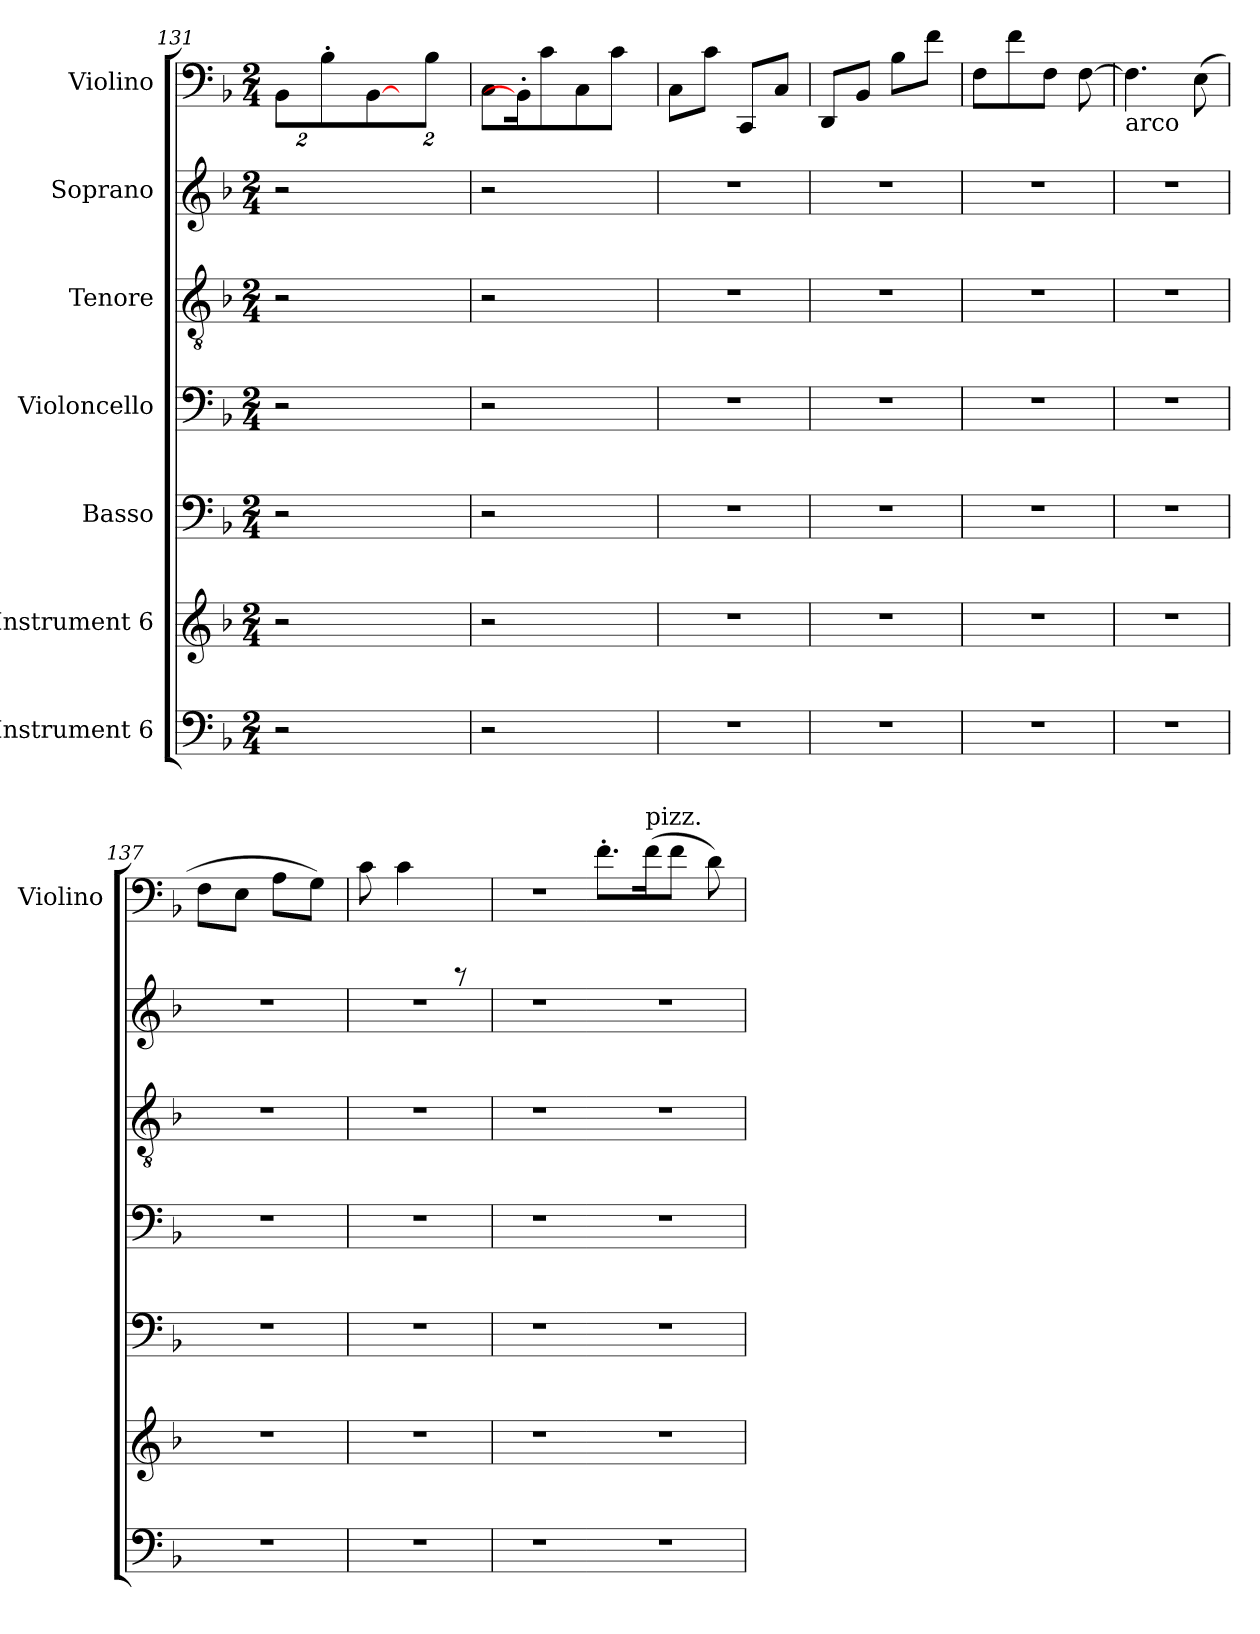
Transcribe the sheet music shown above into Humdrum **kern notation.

**kern	**kern	**kern	**kern	**kern	**kern	**kern
*part7	*part6	*part5	*part4	*part3	*part2	*part1
*staff7	*staff6	*staff5	*staff4	*staff3	*staff2	*staff1
*I"Instrument 6	*I"Instrument 6	*I"Basso	*I"Violoncello	*I"Tenore	*I"Soprano	*I"Violino
*	*	*	*	*	*	*I'Violino
*clefF4	*clefG2	*clefF4	*clefF4	*clefGv2	*clefG2	*clefF4
*k[b-]	*k[b-]	*k[b-]	*k[b-]	*k[b-]	*k[b-]	*k[b-]
*F:	*F:	*F:	*F:	*F:	*F:	*F:
*M2/4	*M2/4	*M2/4	*M2/4	*M2/4	*M2/4	*M2/4
*	*	*	*	*	*	*Xbrackettup
=131	=131	=131	=131	=131	=131	=131
2r	2r	2r	2r	2r	2r	16%3BB-\L
.	.	.	.	.	.	16%3B-'<\
.	.	.	.	.	.	[8BB-\
4ryy	4ryy	4ryy	4ryy	4ryy	4ryy	16ryy
.	.	.	.	.	.	16%3B-\J
=132	=132	=132	=132	=132	=132	=132
2r	2r	2r	2r	2r	2r	8C\L
.	.	.	.	.	.	16BB-'<\]
.	.	.	.	.	.	8c\
.	.	.	.	.	.	8C\
.	.	.	.	.	.	8c\J
16ryy	16ryy	16ryy	16ryy	16ryy	16ryy	.
!!LO:LB:g=z
=133	=133	=133	=133	=133	=133	=133
2r	2r	2r	2r	2r	2r	8C\L
.	.	.	.	.	.	8c\J
.	.	.	.	.	.	8CC/L
.	.	.	.	.	.	8C/J
=134	=134	=134	=134	=134	=134	=134
2r	2r	2r	2r	2r	2r	8DD/L
.	.	.	.	.	.	8BB-/J
.	.	.	.	.	.	8B-\L
.	.	.	.	.	.	8f\J
=135	=135	=135	=135	=135	=135	=135
2r	2r	2r	2r	2r	2r	8F\L
.	.	.	.	.	.	8f\
.	.	.	.	.	.	8F\J
.	.	.	.	.	.	[>8F\
=136	=136	=136	=136	=136	=136	=136
!	!	!	!	!	!	!LO:TX:b:t=arco
2r	2r	2r	2r	2r	2r	4.F\]
.	.	.	.	.	.	(>8E\
=137	=137	=137	=137	=137	=137	=137
2r	2r	2r	2r	2r	2r	8F\L
.	.	.	.	.	.	8E\J
.	.	.	.	.	.	8A\L
.	.	.	.	.	.	8G\J)
=138	=138	=138	=138	=138	=138	=138
2r	2r	2r	2r	2r	2r	8c\
.	.	.	.	.	.	4c\
.	.	.	.	.	.	8rCCC
=139	=139	=139	=139	=139	=139	=139
2r	2r	2r	2r	2r	2r	2r
=140	=140	=140	=140	=140	=140	=140:|!
2r	2r	2r	2r	2r	2r	8.f'>\L
!	!	!	!	!	!	!LO:TX:a:t=pizz.
.	.	.	.	.	.	(<16f\
.	.	.	.	.	.	8f\J
.	.	.	.	.	.	8d\)
=	=	=	=	=	=	=
*-	*-	*-	*-	*-	*-	*-
